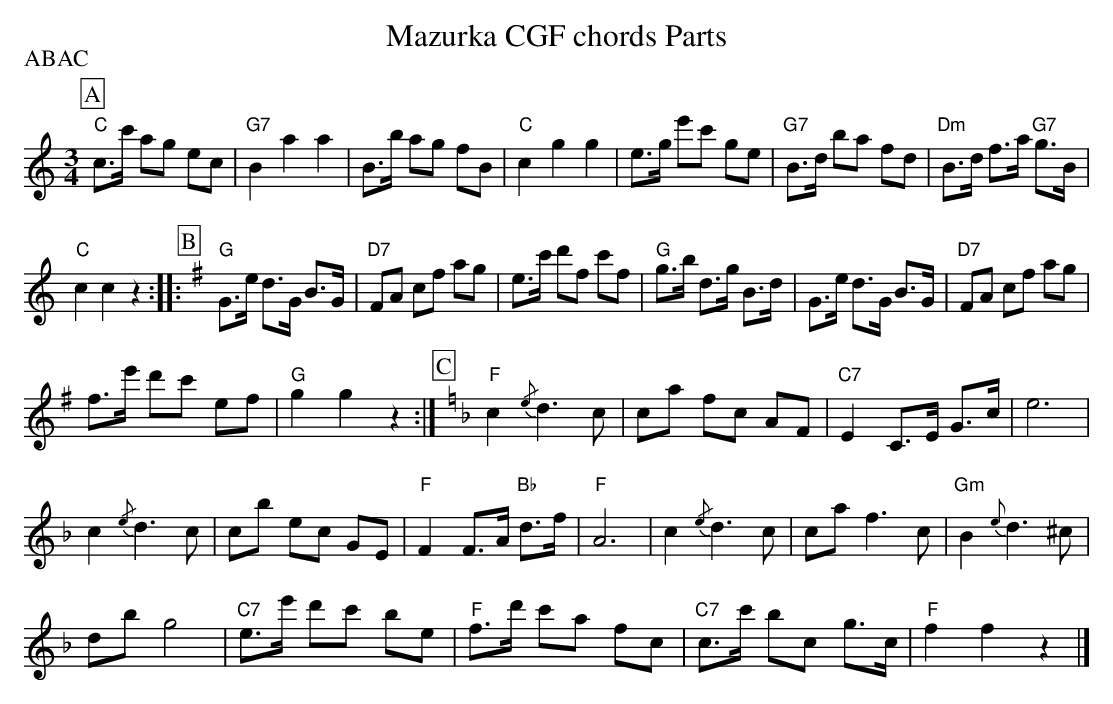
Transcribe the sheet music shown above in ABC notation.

X:1
T: Mazurka CGF chords Parts
P:ABAC
M:3/4
L:1/8
K:C %%MIDI gchordon
[P:A] "C"c>c' ag ec | "G7"B2a2a2 | B>b ag fB | "C"c2g2g2 | e>g e'c' ge | "G7"B>d ba fd | "Dm"B>d f>a "G7"g>B |
"C"c2c2z2 :: [P:B] [K:G] "G"G>e d>G B>G | "D7"FA cf ag | e>c' d'f c'f | "G"g>b d>g B>d | G>e d>G B>G | "D7"FA cf ag |
f>e' d'c' ef | "G"g2g2z2 :| [P:C] [K:F] "F"c2 {/e}d3c | ca fc AF | "C7"E2 C>E G>c | e6 |
c2 {/e}d3c | cb ec GE | "F"F2F>A "Bb"d>f | "F"A6 | c2 {/e}d3c | caf3c | "Gm"B2 {e}d3^c |
dbg4 | "C7"e>e' d'c' be | "F"f>d' c'a fc | "C7"c>c' bc g>c | "F"f2f2z2 |]
